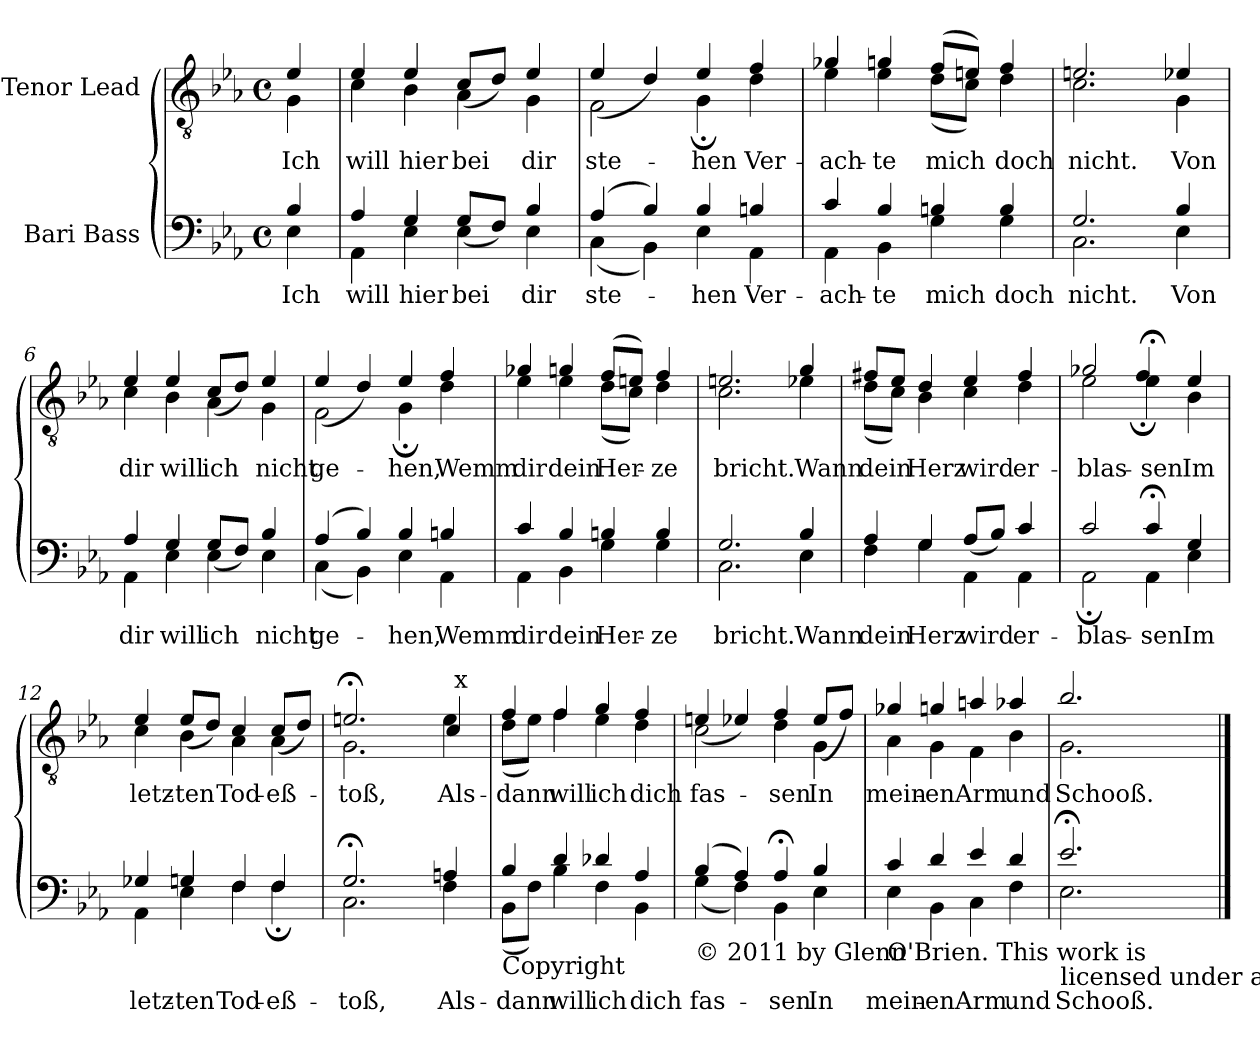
**kern	**text	**kern	**text
*part2	*part2	*part1	*part1
*staff2	*staff2	*staff1	*staff1
*I"Bari Bass	*	*I"Tenor Lead	*
*clefF4	*	*clefGv2	*
*k[b-e-a-]	*	*k[b-e-a-]	*
*E-:	*	*E-:	*
*M4/4	*	*M4/4	*
*met(c)	*	*met(c)	*
=1	=1	=1	=1
*^	*	*	*
!	!	!LO:LY:a	!	!LO:LY:b
*	*	*	*^	*
4B-/	4E-\	Ich	4e-/	4G\	Ich
=2	=2	=2	=2	=2	=2
!	!	!LO:LY:a	!	!	!LO:LY:b
4A-/	4AA-\	will	4e-/	4c\	will
!	!	!LO:LY:a	!	!	!LO:LY:b
4G/	4E-\	hier	4e-/	4B-\	hier
!	!	!LO:LY:a	!	!	!LO:LY:b
4E-\	(>8G/L	bei	4A-\	(>8c/L	bei
.	8F/J)	.	.	8d/J)	.
!	!	!LO:LY:a	!	!	!LO:LY:b
4B-/	4E-\	dir	4e-/	4G\	dir
=3	=3	=3	=3	=3	=3
!	!	!LO:LY:a	!	!	!LO:LY:b
(>4A-/	(<4C\	ste-	2F\	(>4e-/	ste-
4B-/)	4BB-\)	.	.	4d/)	.
!	!	!LO:LY:a	!	!	!LO:LY:b
4B-/	4E-\	-hen	4G\	4e-;</	hen
!	!	!LO:LY:a	!	!	!LO:LY:b
4Bn/	4AA-\	Ver-	4f/	4d\	-Ver-
=4	=4	=4	=4	=4	=4
!	!	!LO:LY:a	!	!	!LO:LY:b
4c/	4AA-\	-ach-	4g-X/	4e-\	-ach-
!	!	!LO:LY:a	!	!	!LO:LY:b
4B-/	4BB-\	-te	4gn/	4e-\	-te
!	!	!LO:LY:a	!	!	!LO:LY:b
4Bn/	4G\	mich	(>8f/L	(<8d\L	mich
.	.	.	8en/J)	8c\J)	.
!	!	!LO:LY:a	!	!	!LO:LY:b
4B/	4G\	doch	4f/	4d\	doch
!!LO:LB:g=z	!!
=5	=5	=5	=5	=5	=5
!	!	!LO:LY:a	!	!	!LO:LY:b
2.G/	2.C\	nicht.	2.en/	2.c\	nicht.
!	!	!LO:LY:a	!	!	!LO:LY:b
4B-/	4E-\	Von	4e-X/	4G\	Von
=6	=6	=6	=6	=6	=6
!	!	!LO:LY:a	!	!	!LO:LY:b
4A-/	4AA-\	dir	4e-/	4c\	dir
!	!	!LO:LY:a	!	!	!LO:LY:b
4G/	4E-\	will	4e-/	4B-\	will
!	!	!LO:LY:a	!	!	!LO:LY:b
4E-\	(>8G/L	ich	4A-\	(>8c/L	ich
.	8F/J)	.	.	8d/J)	.
!	!	!LO:LY:a	!	!	!LO:LY:b
4B-/	4E-\	nicht	4e-/	4G\	nicht
=7	=7	=7	=7	=7	=7
!	!	!LO:LY:a	!	!	!LO:LY:b
(>4A-/	(<4C\	ge-	2F\	(>4e-/	ge-
4B-/)	4BB-\)	.	.	4d/)	.
!	!	!LO:LY:a	!	!	!LO:LY:b
4B-/	4E-\	-hen,	4G\	4e-;<;</	hen,
!	!	!LO:LY:a	!	!	!LO:LY:b
4Bn/	4AA-\	Wemm	4f/	4d\	-Wemm
=8	=8	=8	=8	=8	=8
!	!	!LO:LY:a	!	!	!LO:LY:b
4c/	4AA-\	dir	4g-X/	4e-\	dir
!	!	!LO:LY:a	!	!	!LO:LY:b
4B-/	4BB-\	dein	4gn/	4e-\	dein
!	!	!LO:LY:a	!	!	!LO:LY:b
4Bn/	4G\	Her-	(>8f/L	(<8d\L	Her-
.	.	.	8en/J)	8c\J)	.
!	!	!LO:LY:a	!	!	!LO:LY:b
4B/	4G\	-ze	4f/	4d\	-ze
!!LO:LB:g=z	!!
=9	=9	=9	=9	=9	=9
!	!	!LO:LY:a	!	!	!LO:LY:b
2.G/	2.C\	bricht.	2.en/	2.c\	bricht.
!	!	!LO:LY:a	!	!	!LO:LY:b
4B-/	4E-\	Wann	4g/	4e-X\	Wann
=10	=10	=10	=10	=10	=10
!	!	!LO:LY:a	!	!	!LO:LY:b
4A-/	4F\	dein	8f#X/L	(<8d\L	dein
.	.	.	8e-/J	8c\J)	.
!	!	!LO:LY:a	!	!	!LO:LY:b
4G/	4G\	Herz	4d/	4B-\	Herz
!	!	!LO:LY:a	!	!	!LO:LY:b
4AA-\	(>8A-/L	wird	4e-/	4c\	wird
.	8B-/J)	.	.	.	.
!	!	!LO:LY:a	!	!	!LO:LY:b
4c/	4AA-\	er-	4f#/	4d\	er-
=11	=11	=11	=11	=11	=11
!	!	!LO:LY:a	!	!	!LO:LY:b
2c/	2AA-;<\	-blas-	2g-X/	2e-\	-blas-
!	!	!LO:LY:a	!	!	!LO:LY:b
4c;</	4AA-\	-sen	4e-;<\	4f;</	-sen
!	!	!LO:LY:a	!	!	!LO:LY:b
4G/	4E-\	Im	4e-/	4B-\	Im
=12	=12	=12	=12	=12	=12
!	!	!LO:LY:a	!	!	!LO:LY:b
4G-X/	4AA-\	letz-	4e-/	4c\	letz-
!	!	!LO:LY:a	!	!	!LO:LY:b
4Gn/	4E-\	-ten	4B-\	(>8e-/L	-ten
.	.	.	.	8d/J)	.
!	!	!LO:LY:a	!	!	!LO:LY:b
4F/	4F\	Tod-	4c/	4A-\	Tod-
!	!	!LO:LY:a	!	!	!LO:LY:b
4F/	4F;<\	-eß-	4A-\	(>8c/L	-eß-
.	.	.	.	8d/J)	.
!!LO:LB:g=z
=13	=13	=13	=13	=13	=13
!	!	!LO:LY:a	!	!	!LO:LY:b
*	*	*	*	*^	*
2.G;</	2.C\	-toß,	2.G;<\	2.en/	2ryy	-toß,
.	.	.	.	.	4ryy	.
!	!	!LO:LY:a	!	!	!	!LO:LY:b
4An/	4F\	Als-	4e\	4c/	32ryy	Als-
!	!	!	!	!	!LO:TX:a:t=x	!
.	.	.	.	.	8..ryy	.
=14	=14	=14	=14	=14	=14	=14
!LO:TX:b:t=Copyright	!	!	!	!	!	!
!	!	!LO:LY:a	!	!	!	!LO:LY:b
*	*	*	*	*v	*v	*
4B-/	(<8BB-\L	-dann	4f/	(<8d\L	-dann
.	8F\J)	.	.	8e-\J)	.
!	!	!LO:LY:a	!	!	!LO:LY:b
4d/	4B-\	will	4f/	4f\	will
!	!	!LO:LY:a	!	!	!LO:LY:b
4d-X/	4F\	ich	4g/	4e-\	ich
!	!	!LO:LY:a	!	!	!LO:LY:b
4A-/	4BB-\	dich	4f/	4d\	dich
=15	=15	=15	=15	=15	=15
!LO:TX:b:t=© 2011 by Glenn	!	!	!	!	!
!	!	!LO:LY:a	!	!	!LO:LY:b
(>4B-/	(<4G\	fas-	2c\	(>4en/	fas-
4A-/)	4F\)	.	.	4e-X/)	.
!	!	!LO:LY:a	!	!	!LO:LY:b
4A-;</	4BB-\	-sen	4d\	4f/	sen
!	!	!LO:LY:a	!	!	!LO:LY:b
4B-/	4E-\	In	4G\	(>8e-/L	-In
.	.	.	.	8f/J)	.
=16	=16	=16	=16	=16	=16
!LO:TX:b:t=O'Brien. This work is	!	!	!	!	!
!	!	!LO:LY:a	!	!	!LO:LY:b
4c/	4E-\	mein-	4g-X/	4A-\	mein-
!	!	!LO:LY:a	!	!	!LO:LY:b
4d/	4BB-\	-en	4gn/	4G\	-en
!	!	!LO:LY:a	!	!	!LO:LY:b
4e-/	4C\	Arm	4an/	4F\	Arm
!	!	!LO:LY:a	!	!	!LO:LY:b
4d/	4F\	und	4a-X/	4B-\	und
=17	=17	=17	=17	=17	=17
!LO:TX:b:t=licensed under a	!	!	!	!	!
!	!	!LO:LY:a	!	!	!LO:LY:b
2.e-;</	2.E-\	Schooß.	2.G\	2.b-/	Schooß.
*v	*v	*	*	*	*
*	*	*v	*v	*
==	==	==	==
*-	*-	*-	*-
